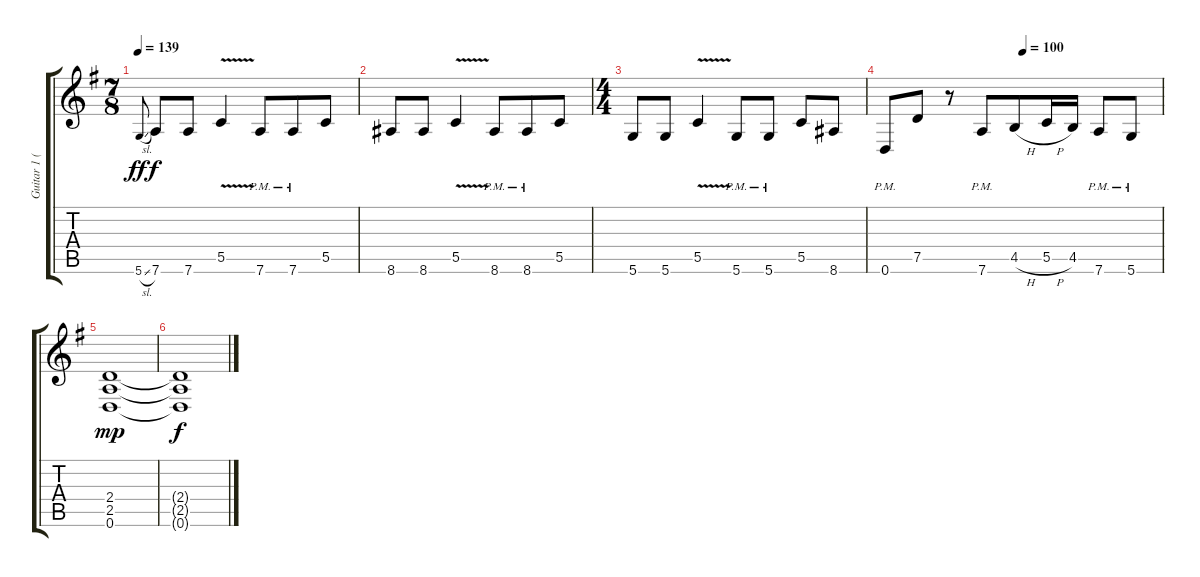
\track ("Guitar 1 (rhythm - left)" "Guitar 1 (") {instrument electricguitarclean}
\staff {score tabs}
\tuning (D4 A3 F3 C3 G2 D2) {hide}
\ts (7 8)
\tempo 139
\clef g2
\ks eminor
5.6{sl}.8{gr onbeat dy ff} 7.6.8{dy f beam merge} 7.6.8 5.5{v}.4 7.6{pm}.8{beam merge} 7.6{pm}.8 5.5.8 |
8.6.8{beam merge} 8.6.8 5.5{v}.4 8.6{pm}.8{beam merge} 8.6{pm}.8 5.5.8 |
\ts (4 4)
5.6.8 5.6.8 5.5{v}.4 5.6{pm}.8 5.6{pm}.8{beam split} 5.5.8 8.6.8 |
\tempo (100 0.5)
0.6{pm}.8 7.5.8 r.8 7.6{pm}.8{beam merge} 4.5{h}.8 5.5{h}.16 4.5.16{beam split} 7.6{pm}.8 5.6{pm}.8 |
(2.4 2.5 0.6).1{dy mp} |
(2.4{t} 2.5{t} 0.6{t}).1{dy f}
